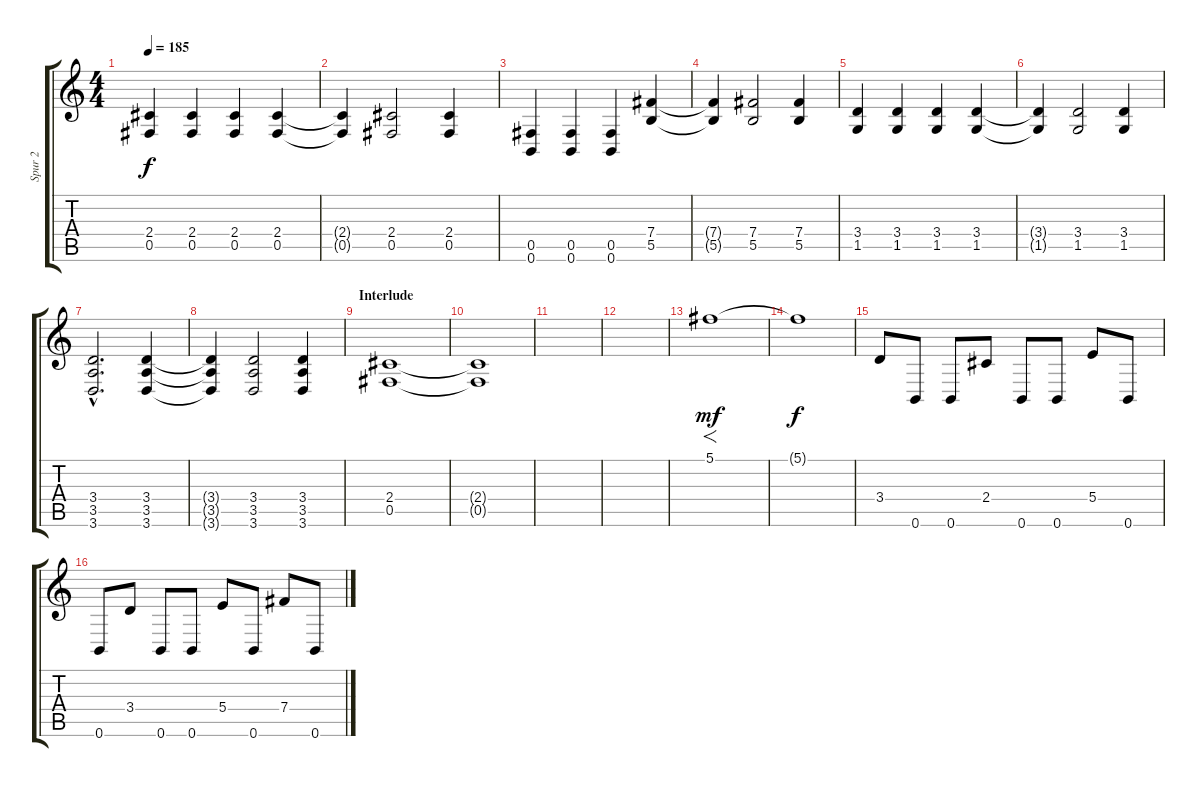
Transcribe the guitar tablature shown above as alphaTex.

\track ("Spur 2" "Spur 2") {instrument overdrivenguitar}
\staff {score tabs}
\tuning (Db4 Ab3 E3 B2 Gb2 B1) {hide}
\ts (4 4)
\tempo 185
\clef g2
\ks c
(2.4 0.5).4{dy f} (2.4 0.5).4 (2.4 0.5).4 (2.4 0.5).4 |
(2.4{t} 0.5{t}).4 (2.4 0.5).2 (2.4 0.5).4 |
(0.5 0.6).4 (0.5 0.6).4 (0.5 0.6).4 (7.4 5.5).4 |
(7.4{t} 5.5{t}).4 (7.4 5.5).2 (7.4 5.5).4 |
(3.4 1.5).4 (3.4 1.5).4 (3.4 1.5).4 (3.4 1.5).4 |
(3.4{t} 1.5{t}).4 (3.4 1.5).2 (3.4 1.5).4 |
(3.4{hac} 3.5{hac} 3.6{hac}).2{d} (3.4 3.5 3.6).4 |
(3.4{t} 3.5{t} 3.6{t}).4 (3.4 3.5 3.6).2 (3.4 3.5 3.6).4 |
\section ("" "Interlude")
(2.4 0.5).1 |
(2.4{t} 0.5{t}).1 |
|
|
5.1.1{f dy mf} |
5.1{t}.1{dy f} |
3.4.8 0.6.8 0.6.8 2.4.8 0.6.8 0.6.8 5.4.8 0.6.8 |
0.6.8 3.4.8 0.6.8 0.6.8 5.4.8 0.6.8 7.4.8 0.6.8
